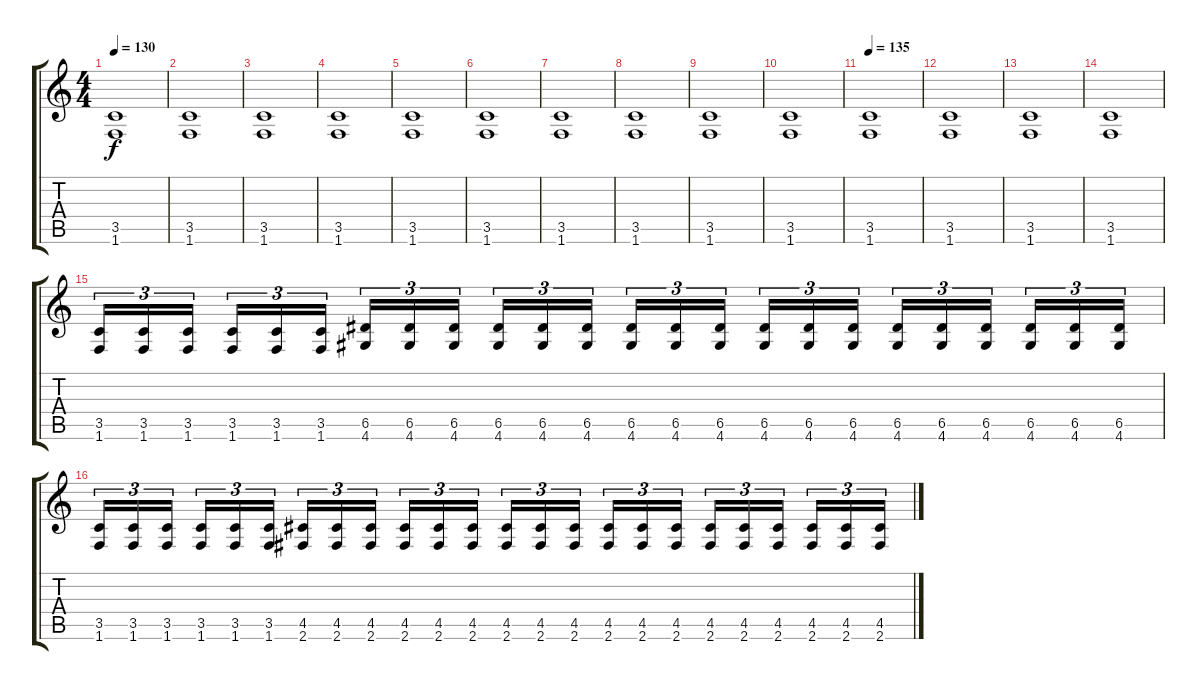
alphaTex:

\track "" {instrument distortionguitar}
\staff {score tabs}
\tuning (E4 B3 G3 D3 A2 E2) {hide}
\ts (4 4)
\tempo 130
\clef g2
\ks c
(3.5 1.6).1{dy f} |
(3.5 1.6).1 |
(3.5 1.6).1 |
(3.5 1.6).1 |
(3.5 1.6).1 |
(3.5 1.6).1 |
(3.5 1.6).1 |
(3.5 1.6).1 |
(3.5 1.6).1 |
(3.5 1.6).1 |
\tempo 135
(3.5 1.6).1 |
(3.5 1.6).1 |
(3.5 1.6).1 |
(3.5 1.6).1 |
(3.5 1.6).16{tu (3 2)} (3.5 1.6).16{tu (3 2)} (3.5 1.6).16{tu (3 2) beam splitsecondary} (3.5 1.6).16{tu (3 2)} (3.5 1.6).16{tu (3 2)} (3.5 1.6).16{tu (3 2)} (6.5 4.6).16{tu (3 2)} (6.5 4.6).16{tu (3 2)} (6.5 4.6).16{tu (3 2) beam splitsecondary} (6.5 4.6).16{tu (3 2)} (6.5 4.6).16{tu (3 2)} (6.5 4.6).16{tu (3 2)} (6.5 4.6).16{tu (3 2)} (6.5 4.6).16{tu (3 2)} (6.5 4.6).16{tu (3 2) beam splitsecondary} (6.5 4.6).16{tu (3 2)} (6.5 4.6).16{tu (3 2)} (6.5 4.6).16{tu (3 2)} (6.5 4.6).16{tu (3 2)} (6.5 4.6).16{tu (3 2)} (6.5 4.6).16{tu (3 2) beam splitsecondary} (6.5 4.6).16{tu (3 2)} (6.5 4.6).16{tu (3 2)} (6.5 4.6).16{tu (3 2)} |
(3.5 1.6).16{tu (3 2)} (3.5 1.6).16{tu (3 2)} (3.5 1.6).16{tu (3 2) beam splitsecondary} (3.5 1.6).16{tu (3 2)} (3.5 1.6).16{tu (3 2)} (3.5 1.6).16{tu (3 2)} (4.5 2.6).16{tu (3 2)} (4.5 2.6).16{tu (3 2)} (4.5 2.6).16{tu (3 2) beam splitsecondary} (4.5 2.6).16{tu (3 2)} (4.5 2.6).16{tu (3 2)} (4.5 2.6).16{tu (3 2)} (4.5 2.6).16{tu (3 2)} (4.5 2.6).16{tu (3 2)} (4.5 2.6).16{tu (3 2) beam splitsecondary} (4.5 2.6).16{tu (3 2)} (4.5 2.6).16{tu (3 2)} (4.5 2.6).16{tu (3 2)} (4.5 2.6).16{tu (3 2)} (4.5 2.6).16{tu (3 2)} (4.5 2.6).16{tu (3 2) beam splitsecondary} (4.5 2.6).16{tu (3 2)} (4.5 2.6).16{tu (3 2)} (4.5 2.6).16{tu (3 2)}
